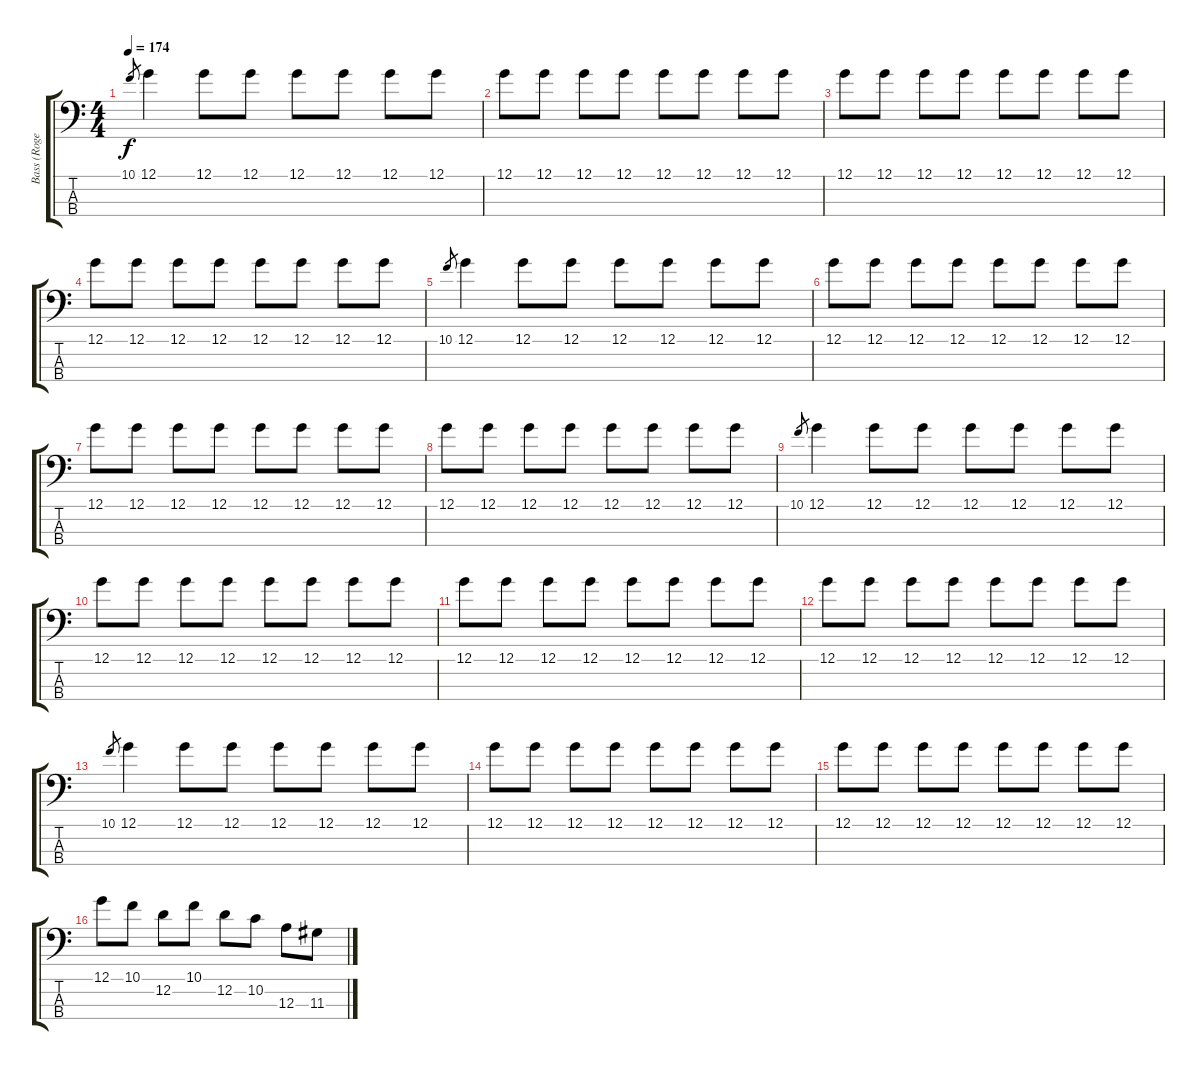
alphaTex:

\track ("Bass (Roger Glover)" "Bass (Roge") {instrument electricbassfinger}
\staff {score tabs}
\tuning (G2 D2 A1 E1) {hide}
\ts (4 4)
\tempo 174
\clef f4
\ks c
10.1.8{gr dy f} 12.1.4 12.1.8 12.1.8 12.1.8 12.1.8 12.1.8 12.1.8 |
12.1.8 12.1.8 12.1.8 12.1.8 12.1.8 12.1.8 12.1.8 12.1.8 |
12.1.8 12.1.8 12.1.8 12.1.8 12.1.8 12.1.8 12.1.8 12.1.8 |
12.1.8 12.1.8 12.1.8 12.1.8 12.1.8 12.1.8 12.1.8 12.1.8 |
10.1.8{gr} 12.1.4 12.1.8 12.1.8 12.1.8 12.1.8 12.1.8 12.1.8 |
12.1.8 12.1.8 12.1.8 12.1.8 12.1.8 12.1.8 12.1.8 12.1.8 |
12.1.8 12.1.8 12.1.8 12.1.8 12.1.8 12.1.8 12.1.8 12.1.8 |
12.1.8 12.1.8 12.1.8 12.1.8 12.1.8 12.1.8 12.1.8 12.1.8 |
10.1.8{gr} 12.1.4 12.1.8 12.1.8 12.1.8 12.1.8 12.1.8 12.1.8 |
12.1.8 12.1.8 12.1.8 12.1.8 12.1.8 12.1.8 12.1.8 12.1.8 |
12.1.8 12.1.8 12.1.8 12.1.8 12.1.8 12.1.8 12.1.8 12.1.8 |
12.1.8 12.1.8 12.1.8 12.1.8 12.1.8 12.1.8 12.1.8 12.1.8 |
10.1.8{gr} 12.1.4 12.1.8 12.1.8 12.1.8 12.1.8 12.1.8 12.1.8 |
12.1.8 12.1.8 12.1.8 12.1.8 12.1.8 12.1.8 12.1.8 12.1.8 |
12.1.8 12.1.8 12.1.8 12.1.8 12.1.8 12.1.8 12.1.8 12.1.8 |
12.1.8 10.1.8 12.2.8 10.1.8 12.2.8 10.2.8 12.3.8 11.3.8
